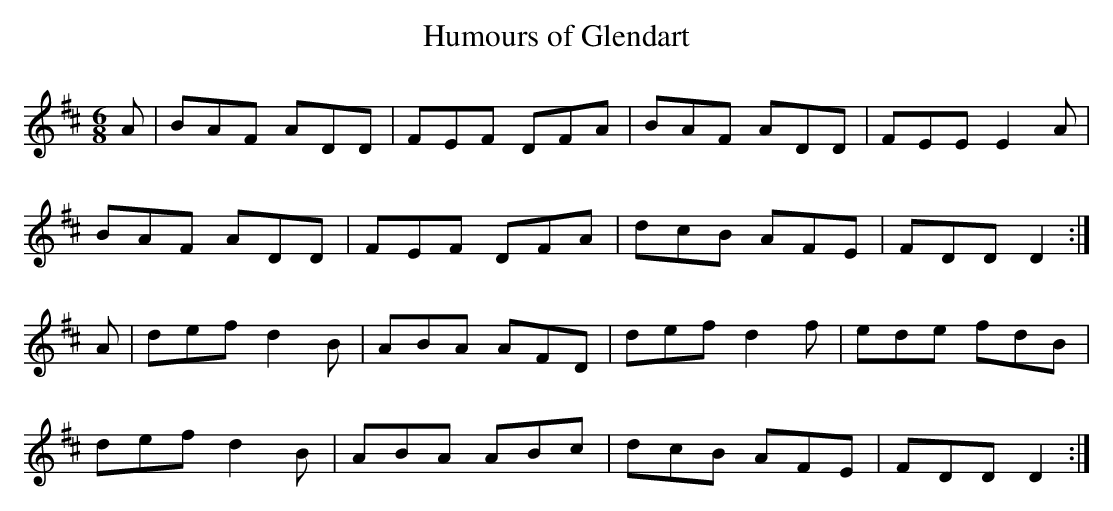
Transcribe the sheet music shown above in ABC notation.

X:1
T: Humours of Glendart
M: 6/8
L: 1/8
K: D
A|BAF ADD|FEF DFA|BAF ADD|FEE E2A|
BAF ADD|FEF DFA|dcB AFE|FDD D2 :|
A|def d2B|ABA AFD|def d2f|ede fdB|
def d2B|ABA ABc|dcB AFE|FDD D2 :|
